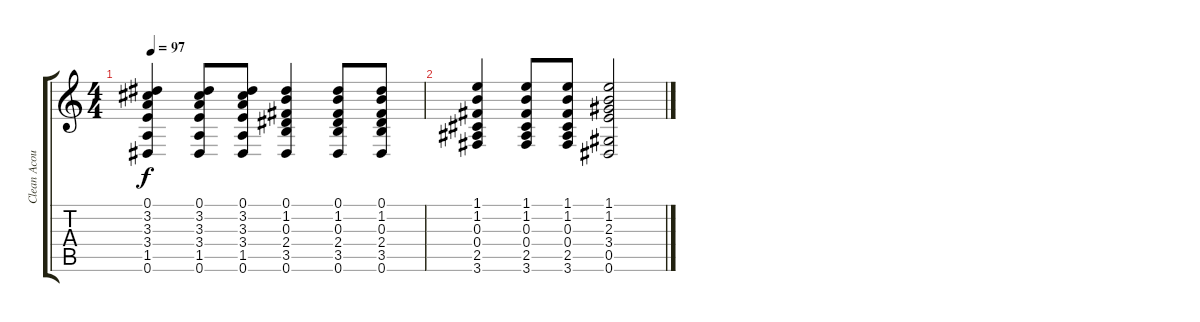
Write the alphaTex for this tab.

\track ("Clean Acoustic" "Clean Acou") {instrument acousticguitarsteel}
\staff {score tabs}
\tuning (Eb4 Bb3 Gb3 Db3 Ab2 Eb2) {hide}
\ts (4 4)
\tempo 97
\clef g2
\ks c
(0.1 3.2 3.3 3.4 1.5 0.6).4{dy f} (0.1 3.2 3.3 3.4 1.5 0.6).8 (0.1 3.2 3.3 3.4 1.5 0.6).8 (0.1 1.2 0.3 2.4 3.5 0.6).4 (0.1 1.2 0.3 2.4 3.5 0.6).8 (0.1 1.2 0.3 2.4 3.5 0.6).8 |
(1.1 1.2 0.3 0.4 2.5 3.6).4 (1.1 1.2 0.3 0.4 2.5 3.6).8 (1.1 1.2 0.3 0.4 2.5 3.6).8 (1.1 1.2 2.3 3.4 0.5 0.6).2
